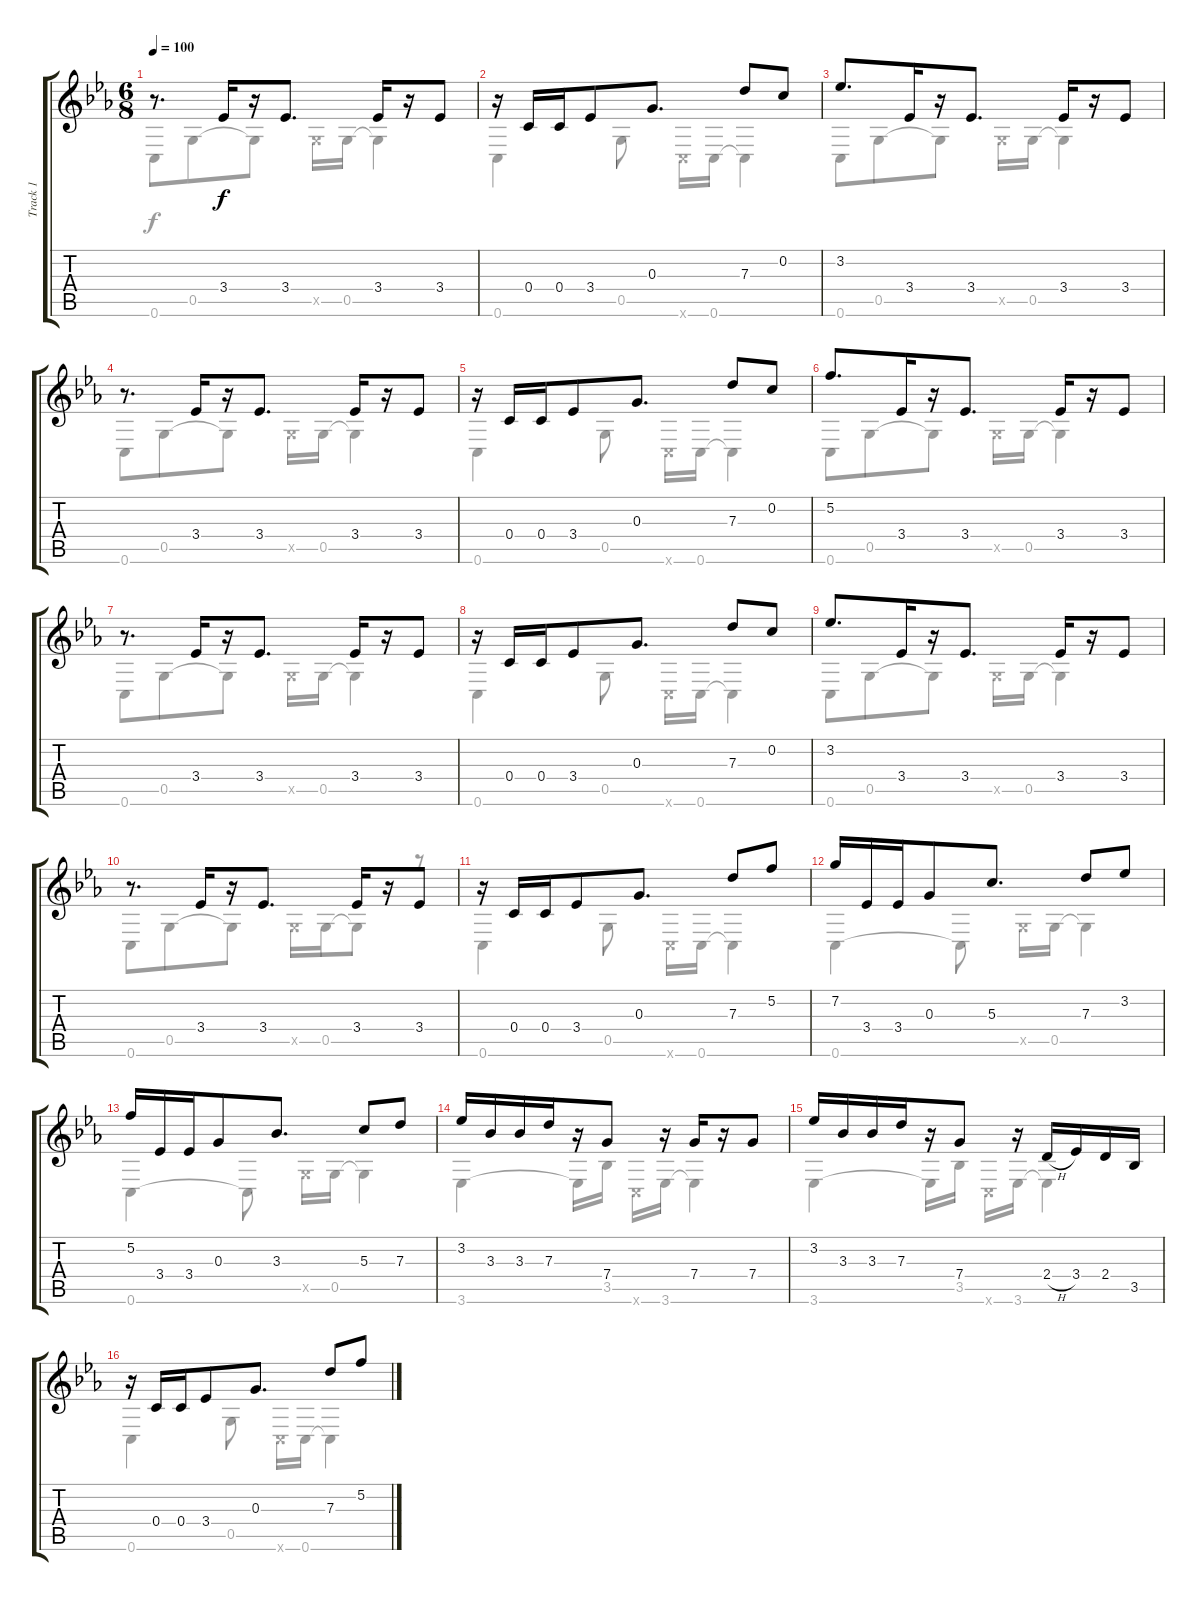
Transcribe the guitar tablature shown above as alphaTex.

\track ("Track 1" "Track 1") {instrument acousticguitarsteel}
\staff {score tabs}
\tuning (E4 C4 G3 C3 G2 C2) {hide}
\voice
\ts (6 8)
\tempo 100
\clef g2
\ks cminor
r.8{d dy f} 3.4.16 r.16 3.4.8{d} 3.4.16 r.16 3.4.8 |
r.16 0.4.16 0.4.16 3.4.8 0.3.8{d} 7.3.8 0.2.8 |
3.2.8{d} 3.4.16 r.16 3.4.8{d} 3.4.16 r.16 3.4.8 |
r.8{d} 3.4.16 r.16 3.4.8{d} 3.4.16 r.16 3.4.8 |
r.16 0.4.16 0.4.16 3.4.8 0.3.8{d} 7.3.8 0.2.8 |
5.2.8{d} 3.4.16 r.16 3.4.8{d} 3.4.16 r.16 3.4.8 |
r.8{d} 3.4.16 r.16 3.4.8{d} 3.4.16 r.16 3.4.8 |
r.16 0.4.16 0.4.16 3.4.8 0.3.8{d} 7.3.8 0.2.8 |
3.2.8{d} 3.4.16 r.16 3.4.8{d} 3.4.16 r.16 3.4.8 |
r.8{d} 3.4.16 r.16 3.4.8{d} 3.4.16 r.16 3.4.8 |
r.16 0.4.16 0.4.16 3.4.8 0.3.8{d} 7.3.8 5.2.8 |
7.2.16 3.4.16 3.4.16 0.3.8 5.3.8{d} 7.3.8 3.2.8 |
5.2.16 3.4.16 3.4.16 0.3.8 3.3.8{d} 5.3.8 7.3.8 |
3.2.16 3.3.16 3.3.16 7.3.16 r.16 7.4.8 r.16 7.4.16 r.16 7.4.8 |
3.2.16 3.3.16 3.3.16 7.3.16 r.16 7.4.8 r.16 2.4{h}.16 3.4.16 2.4.16 3.5.16 |
r.16 0.4.16 0.4.16 3.4.8 0.3.8{d} 7.3.8 5.2.8
\voice
\clef g2
\ottava regular
\simile none
\ks cminor
0.6.8{dy f} 0.5.8 0.5{t}.8 0.5{x}.16 0.5.16 0.5{t}.4 |
0.6.4 0.5.8 0.6{x}.16 0.6.16 0.6{t}.4 |
0.6.8 0.5.8 0.5{t}.8 0.5{x}.16 0.5.16 0.5{t}.4 |
0.6.8 0.5.8 0.5{t}.8 0.5{x}.16 0.5.16 0.5{t}.4 |
0.6.4 0.5.8 0.6{x}.16 0.6.16 0.6{t}.4 |
0.6.8 0.5.8 0.5{t}.8 0.5{x}.16 0.5.16 0.5{t}.4 |
0.6.8 0.5.8 0.5{t}.8 0.5{x}.16 0.5.16 0.5{t}.4 |
0.6.4 0.5.8 0.6{x}.16 0.6.16 0.6{t}.4 |
0.6.8 0.5.8 0.5{t}.8 0.5{x}.16 0.5.16 0.5{t}.4 |
0.6.8 0.5.8 0.5{t}.8 0.5{x}.16 0.5.16 0.5{t}.8 r.8 |
0.6.4 0.5.8 0.6{x}.16 0.6.16 0.6{t}.4 |
0.6.4 0.6{t}.8 0.5{x}.16 0.5.16 0.5{t}.4 |
0.6.4 0.6{t}.8 0.5{x}.16 0.5.16 0.5{t}.4 |
3.6.4 3.6{t}.16 3.5.16 0.6{x}.16 3.6.16 3.6{t}.4 |
3.6.4 3.6{t}.16 3.5.16 0.6{x}.16 3.6.16 3.6{t}.4 |
0.6.4 0.5.8 0.6{x}.16 0.6.16 0.6{t}.4
